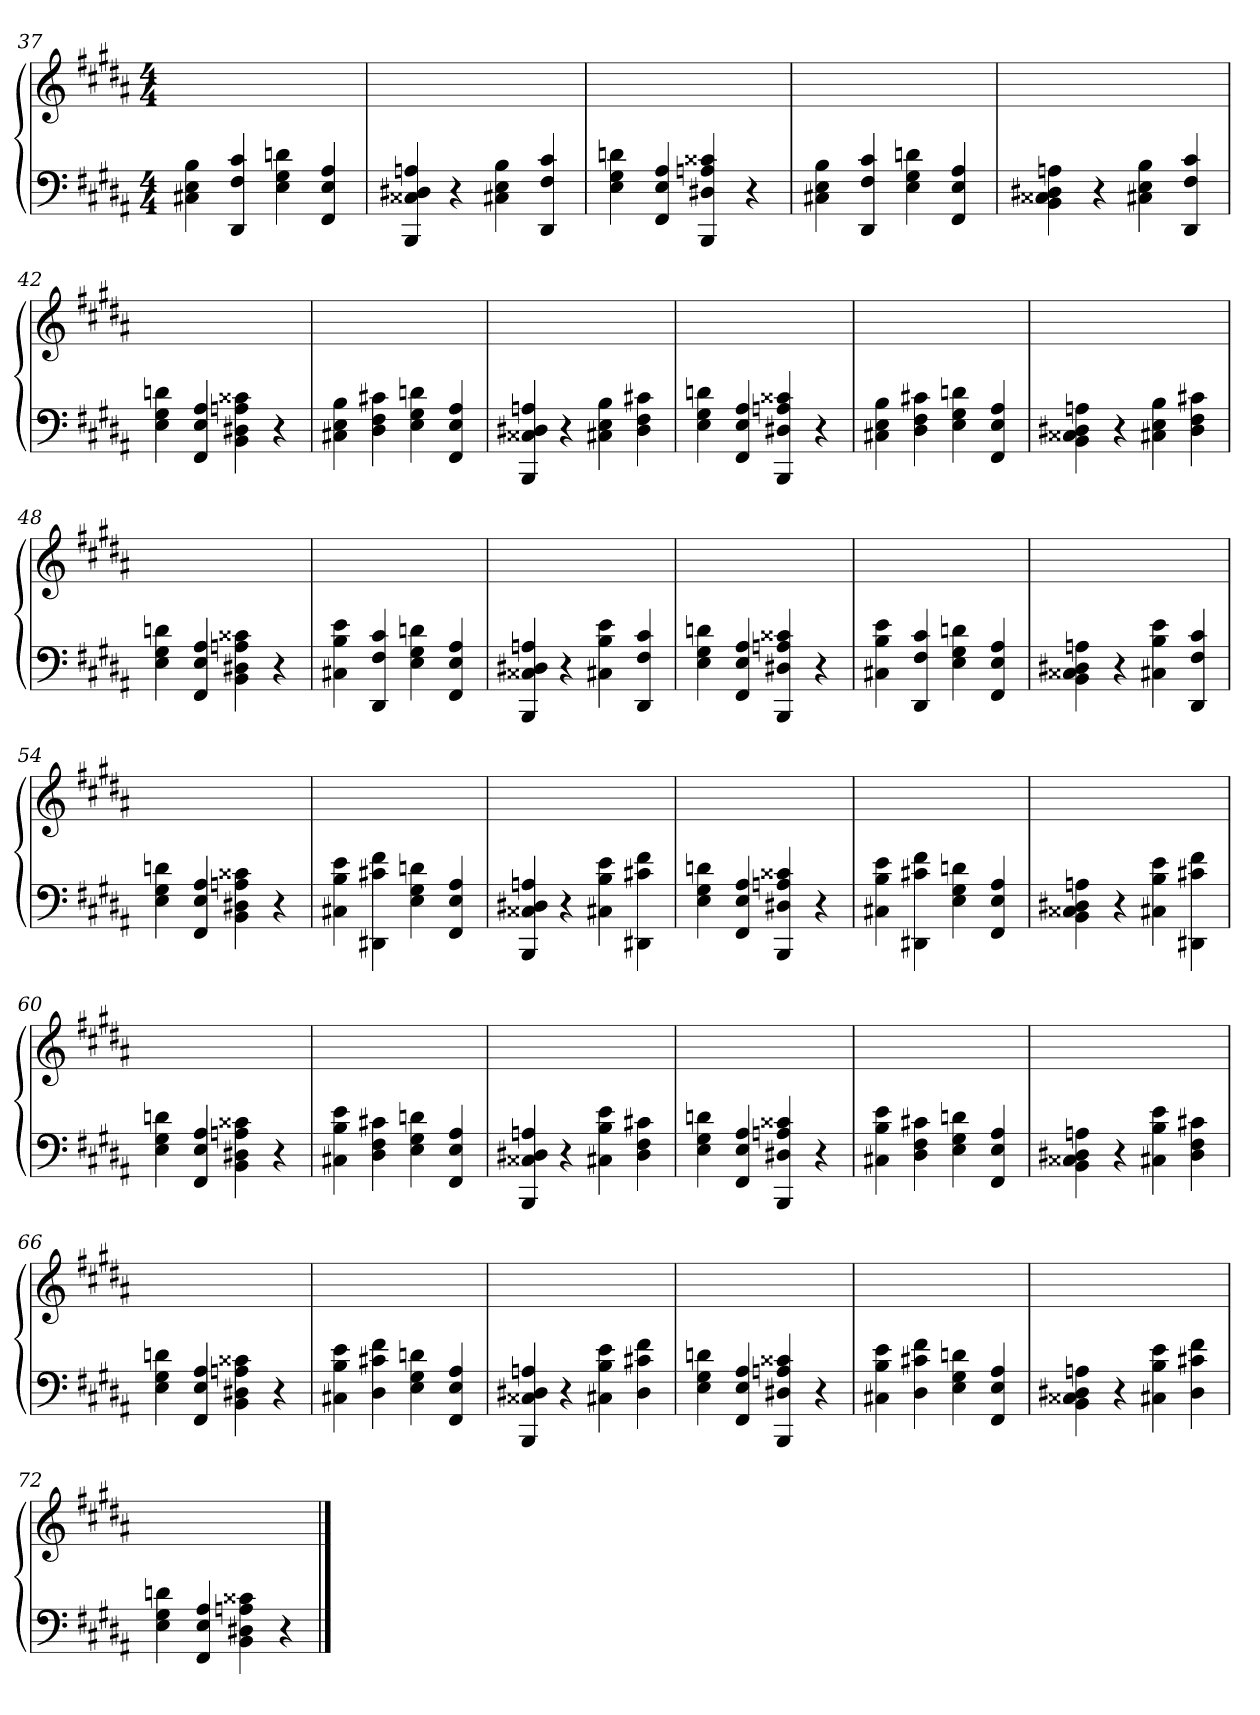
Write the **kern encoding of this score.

**kern	**kern
*part2	*part1
*staff2	*staff1
*clefF4	*clefG2
*k[f#c#g#d#a#]	*k[f#c#g#d#a#]
*B:	*B:
*M4/4	*M4/4
=37	=37
4C#X 4E 4B	1ryy
4DD# 4F# 4c#	.
4E 4G# 4dn	.
4FF# 4E 4A#	.
=38	=38
4BBB 4C##X 4D#X 4An	1ryy
4r	.
4C#X 4E 4B	.
4DD# 4F# 4c#	.
=39	=39
4E 4G# 4dn	1ryy
4FF# 4E 4A#	.
4BBB 4D#X 4An 4c##X	.
4r	.
=40	=40
4C#X 4E 4B	1ryy
4DD# 4F# 4c#	.
4E 4G# 4dn	.
4FF# 4E 4A#	.
=41	=41
4BB 4C##X 4D#X 4An	1ryy
4r	.
4C#X 4E 4B	.
4DD# 4F# 4c#	.
=42	=42
4E 4G# 4dn	1ryy
4FF# 4E 4A#	.
4BB 4D#X 4An 4c##X	.
4r	.
=43	=43
4C#X 4E 4B	1ryy
4D# 4F# 4c#X	.
4E 4G# 4dn	.
4FF# 4E 4A#	.
=44	=44
4BBB 4C##X 4D#X 4An	1ryy
4r	.
4C#X 4E 4B	.
4D# 4F# 4c#X	.
=45	=45
4E 4G# 4dn	1ryy
4FF# 4E 4A#	.
4BBB 4D#X 4An 4c##X	.
4r	.
=46	=46
4C#X 4E 4B	1ryy
4D# 4F# 4c#X	.
4E 4G# 4dn	.
4FF# 4E 4A#	.
=47	=47
4BB 4C##X 4D#X 4An	1ryy
4r	.
4C#X 4E 4B	.
4D# 4F# 4c#X	.
=48	=48
4E 4G# 4dn	1ryy
4FF# 4E 4A#	.
4BB 4D#X 4An 4c##X	.
4r	.
=49	=49
4C#X 4B 4e	1ryy
4DD# 4F# 4c#	.
4E 4G# 4dn	.
4FF# 4E 4A#	.
=50	=50
4BBB 4C##X 4D#X 4An	1ryy
4r	.
4C#X 4B 4e	.
4DD# 4F# 4c#	.
=51	=51
4E 4G# 4dn	1ryy
4FF# 4E 4A#	.
4BBB 4D#X 4An 4c##X	.
4r	.
=52	=52
4C#X 4B 4e	1ryy
4DD# 4F# 4c#	.
4E 4G# 4dn	.
4FF# 4E 4A#	.
=53	=53
4BB 4C##X 4D#X 4An	1ryy
4r	.
4C#X 4B 4e	.
4DD# 4F# 4c#	.
=54	=54
4E 4G# 4dn	1ryy
4FF# 4E 4A#	.
4BB 4D#X 4An 4c##X	.
4r	.
=55	=55
4C#X 4B 4e	1ryy
4DD#X 4c#X 4f#	.
4E 4G# 4dn	.
4FF# 4E 4A#	.
=56	=56
4BBB 4C##X 4D#X 4An	1ryy
4r	.
4C#X 4B 4e	.
4DD#X 4c#X 4f#	.
=57	=57
4E 4G# 4dn	1ryy
4FF# 4E 4A#	.
4BBB 4D#X 4An 4c##X	.
4r	.
=58	=58
4C#X 4B 4e	1ryy
4DD#X 4c#X 4f#	.
4E 4G# 4dn	.
4FF# 4E 4A#	.
=59	=59
4BB 4C##X 4D#X 4An	1ryy
4r	.
4C#X 4B 4e	.
4DD#X 4c#X 4f#	.
=60	=60
4E 4G# 4dn	1ryy
4FF# 4E 4A#	.
4BB 4D#X 4An 4c##X	.
4r	.
=61	=61
4C#X 4B 4e	1ryy
4D# 4F# 4c#X	.
4E 4G# 4dn	.
4FF# 4E 4A#	.
=62	=62
4BBB 4C##X 4D#X 4An	1ryy
4r	.
4C#X 4B 4e	.
4D# 4F# 4c#X	.
=63	=63
4E 4G# 4dn	1ryy
4FF# 4E 4A#	.
4BBB 4D#X 4An 4c##X	.
4r	.
=64	=64
4C#X 4B 4e	1ryy
4D# 4F# 4c#X	.
4E 4G# 4dn	.
4FF# 4E 4A#	.
=65	=65
4BB 4C##X 4D#X 4An	1ryy
4r	.
4C#X 4B 4e	.
4D# 4F# 4c#X	.
=66	=66
4E 4G# 4dn	1ryy
4FF# 4E 4A#	.
4BB 4D#X 4An 4c##X	.
4r	.
=67	=67
4C#X 4B 4e	1ryy
4D# 4c#X 4f#	.
4E 4G# 4dn	.
4FF# 4E 4A#	.
=68	=68
4BBB 4C##X 4D#X 4An	1ryy
4r	.
4C#X 4B 4e	.
4D# 4c#X 4f#	.
=69	=69
4E 4G# 4dn	1ryy
4FF# 4E 4A#	.
4BBB 4D#X 4An 4c##X	.
4r	.
=70	=70
4C#X 4B 4e	1ryy
4D# 4c#X 4f#	.
4E 4G# 4dn	.
4FF# 4E 4A#	.
=71	=71
4BB 4C##X 4D#X 4An	1ryy
4r	.
4C#X 4B 4e	.
4D# 4c#X 4f#	.
=72	=72
4E 4G# 4dn	1ryy
4FF# 4E 4A#	.
4BB 4D#X 4An 4c##X	.
4r	.
==	==
*-	*-
